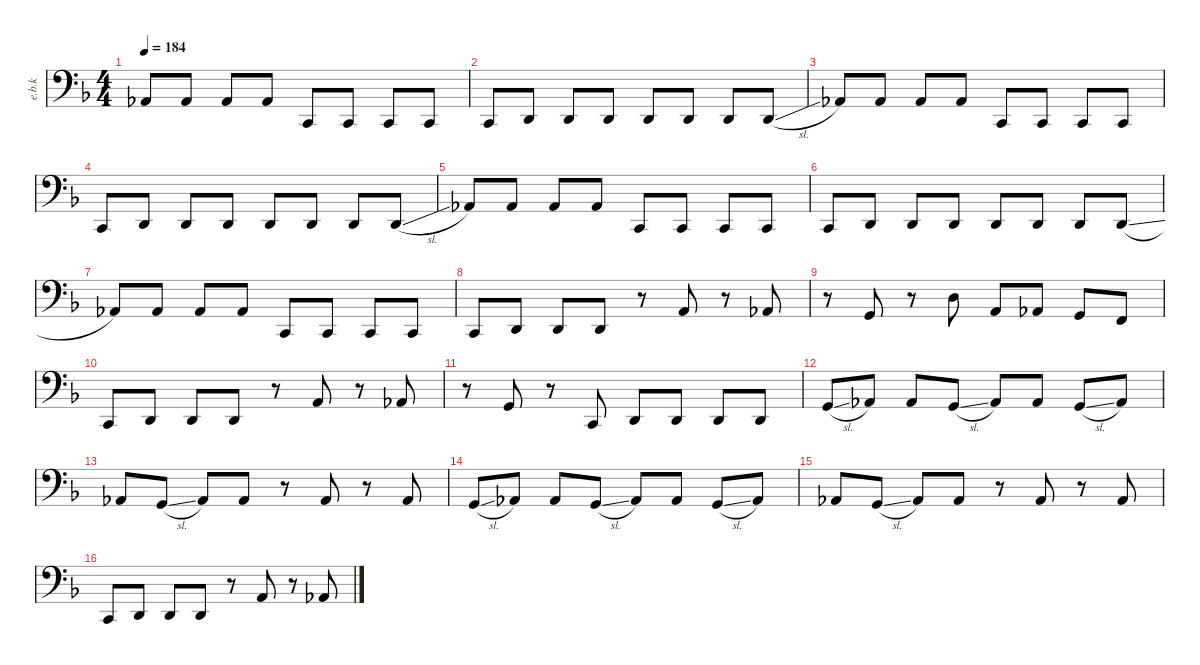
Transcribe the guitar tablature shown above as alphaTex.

\defaultSystemsLayout 4
\hideDynamics
\bracketExtendMode nobrackets
\otherSystemsTrackNameOrientation horizontal
\track ("Electric Bass Kool" "e.b.k") {instrument electricbassfinger}
\staff {score}
\tuning (F2 C2 G1 C1)
\ts (4 4)
\tempo 184
\clef f4
\ks dminor
8.4.8{dy ff} 8.4.8 8.4.8 8.4.8 0.4.8 0.4.8 0.4.8 0.4.8 |
0.4.8 2.4.8 2.4.8 2.4.8 2.4.8 2.4.8 2.4.8 2.4{sl}.8 |
8.4.8 8.4.8 8.4.8 8.4.8 0.4.8 0.4.8 0.4.8 0.4.8 |
0.4.8 2.4.8 2.4.8 2.4.8 2.4.8 2.4.8 2.4.8 2.4{sl}.8 |
8.4.8 8.4.8 8.4.8 8.4.8 0.4.8 0.4.8 0.4.8 0.4.8 |
0.4.8 2.4.8 2.4.8 2.4.8 2.4.8 2.4.8 2.4.8 2.4{sl}.8 |
8.4.8 8.4.8 8.4.8 8.4.8 0.4.8 0.4.8 0.4.8 0.4.8 |
0.4.8 2.4.8 2.4.8 2.4.8 r.8 9.4.8 r.8 8.4.8 |
r.8 7.4.8 r.8 7.3.8 9.4.8 8.4.8 7.4.8 5.4.8 |
0.4.8 2.4.8 2.4.8 2.4.8 r.8 9.4.8 r.8 8.4.8 |
r.8 7.4.8 r.8 0.4.8 2.4.8 2.4.8 2.4.8 2.4.8 |
7.4{sl}.8 8.4.8 8.4.8 7.4{sl}.8 8.4.8 8.4.8 7.4{sl}.8 8.4.8 |
8.4.8 7.4{sl}.8 8.4.8 8.4.8 r.8 8.4.8 r.8 8.4.8 |
7.4{sl}.8 8.4.8 8.4.8 7.4{sl}.8 8.4.8 8.4.8 7.4{sl}.8 8.4.8 |
8.4.8 7.4{sl}.8 8.4.8 8.4.8 r.8 8.4.8 r.8 8.4.8 |
0.4.8 2.4.8 2.4.8 2.4.8 r.8 9.4.8 r.8 8.4.8
